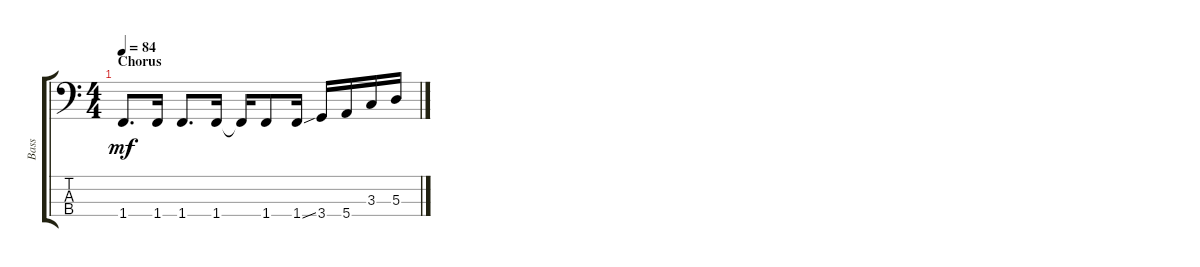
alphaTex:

\track ("Bass" "Bass") {instrument electricbassfinger}
\staff {score tabs}
\tuning (G2 D2 A1 E1) {hide}
\ts (4 4)
\section ("" "Chorus")
\tempo 84
\clef f4
\ks c
1.4.8{d dy mf} 1.4.16 1.4.8{d} 1.4.16 1.4{t}.16 1.4.8 1.4{ss}.16 3.4.16 5.4.16 3.3.16 5.3.16
